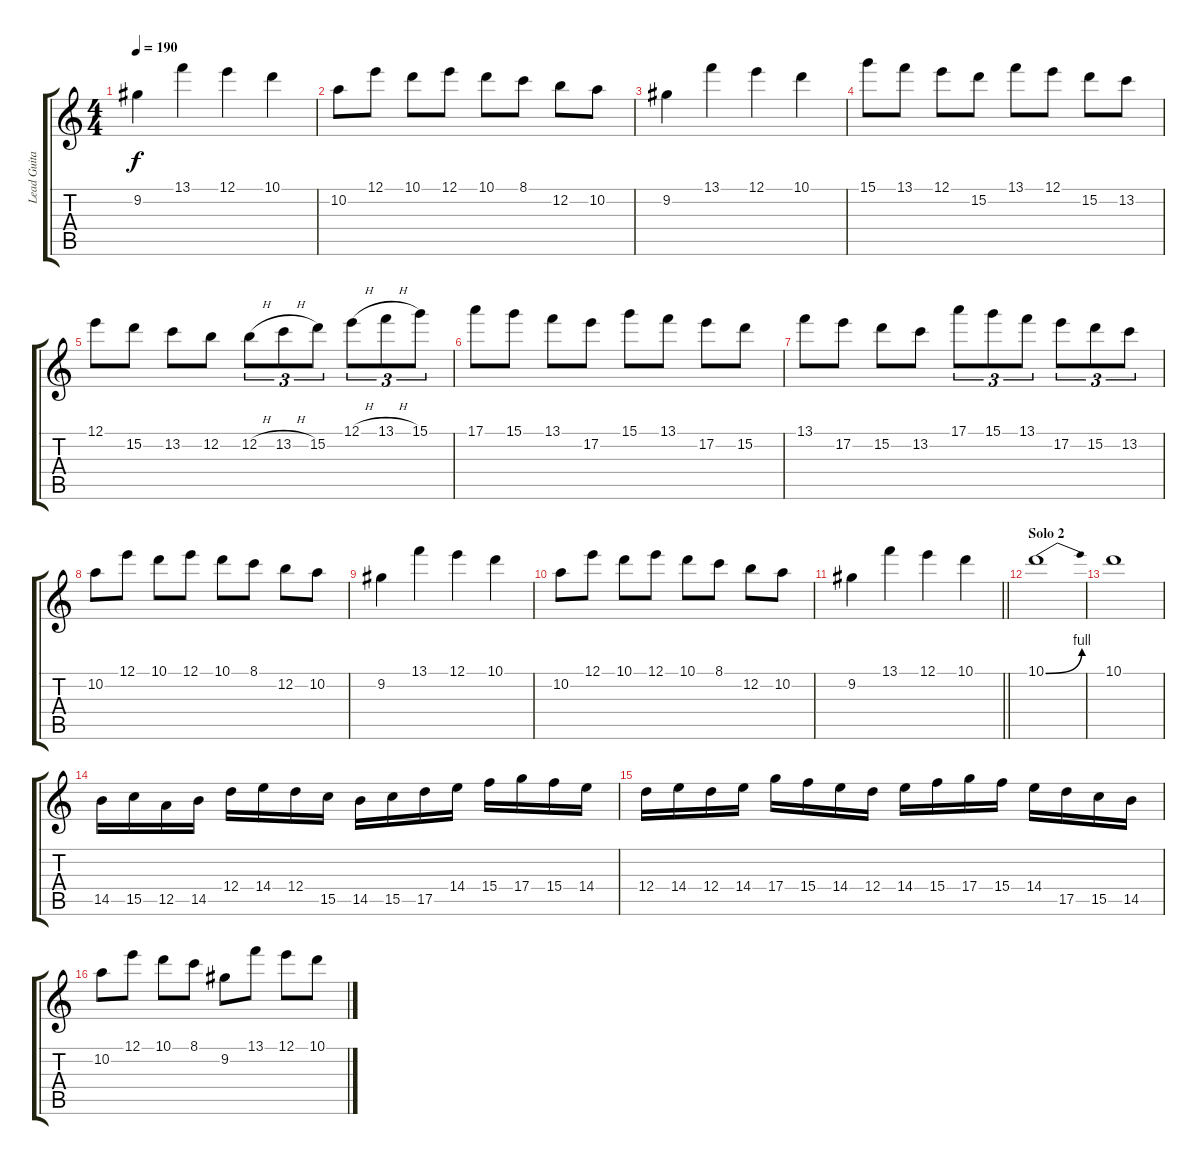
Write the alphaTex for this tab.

\track ("Lead Guitar" "Lead Guita") {instrument distortionguitar}
\staff {score tabs}
\tuning (E4 B3 G3 D3 A2 E2) {hide}
\ts (4 4)
\tempo 190
\clef g2
\ks c
9.2.4{dy f} 13.1.4 12.1.4 10.1.4 |
10.2.8 12.1.8 10.1.8 12.1.8 10.1.8 8.1.8 12.2.8 10.2.8 |
9.2.4 13.1.4 12.1.4 10.1.4 |
15.1.8 13.1.8 12.1.8 15.2.8 13.1.8 12.1.8 15.2.8 13.2.8 |
12.1.8 15.2.8 13.2.8 12.2.8 12.2{h}.8{tu (3 2)} 13.2{h}.8{tu (3 2)} 15.2.8{tu (3 2)} 12.1{h}.8{tu (3 2)} 13.1{h}.8{tu (3 2)} 15.1.8{tu (3 2)} |
17.1.8 15.1.8 13.1.8 17.2.8 15.1.8 13.1.8 17.2.8 15.2.8 |
13.1.8 17.2.8 15.2.8 13.2.8 17.1.8{tu (3 2)} 15.1.8{tu (3 2)} 13.1.8{tu (3 2)} 17.2.8{tu (3 2)} 15.2.8{tu (3 2)} 13.2.8{tu (3 2)} |
10.2.8 12.1.8 10.1.8 12.1.8 10.1.8 8.1.8 12.2.8 10.2.8 |
9.2.4 13.1.4 12.1.4 10.1.4 |
10.2.8 12.1.8 10.1.8 12.1.8 10.1.8 8.1.8 12.2.8 10.2.8 |
\barLineRight lightlight
9.2.4 13.1.4 12.1.4 10.1.4 |
\section ("" "Solo 2")
10.1{be (bend 0 0 60 4)}.1 |
10.1.1 |
14.5.16 15.5.16 12.5.16 14.5.16 12.4.16 14.4.16 12.4.16 15.5.16 14.5.16 15.5.16 17.5.16 14.4.16 15.4.16 17.4.16 15.4.16 14.4.16 |
12.4.16 14.4.16 12.4.16 14.4.16 17.4.16 15.4.16 14.4.16 12.4.16 14.4.16 15.4.16 17.4.16 15.4.16 14.4.16 17.5.16 15.5.16 14.5.16 |
10.2.8 12.1.8 10.1.8 8.1.8 9.2.8 13.1.8 12.1.8 10.1.8
